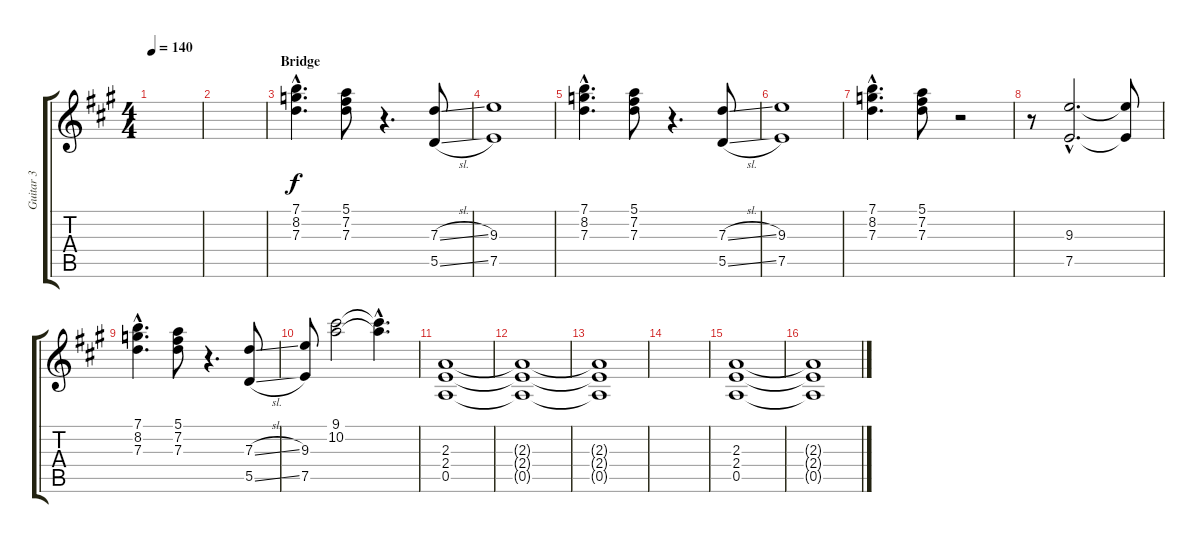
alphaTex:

\track ("Guitar 3" "Guitar 3") {instrument acousticguitarsteel}
\staff {score tabs}
\tuning (E4 B3 G3 D3 A2 E2) {hide}
\ts (4 4)
\tempo 140
\clef g2
\ks a
|
|
\section ("" "Bridge")
(7.1{hac} 8.2{hac} 7.3{hac}).4{d} (5.1 7.2 7.3).8 r.4{d} (7.3{sl} 5.5{sl}).8 |
(9.3 7.5).1 |
(7.1{hac} 8.2{hac} 7.3{hac}).4{d} (5.1 7.2 7.3).8 r.4{d} (7.3{sl} 5.5{sl}).8 |
(9.3 7.5).1 |
(7.1{hac} 8.2{hac} 7.3{hac}).4{d} (5.1 7.2 7.3).8 r.2 |
r.8 (9.3{hac} 7.5{hac}).2{d} (9.3{t} 7.5{t}).8 |
(7.1{hac} 8.2{hac} 7.3{hac}).4{d} (5.1 7.2 7.3).8 r.4{d} (7.3{sl} 5.5{sl}).8 |
(9.3 7.5).8 (9.1 10.2).2 (9.1{hac t} 10.2{hac t}).4{d} |
(2.3 2.4 0.5).1 |
(2.3{t} 2.4{t} 0.5{t}).1 |
(2.3{t} 2.4{t} 0.5{t}).1 |
|
(2.3 2.4 0.5).1 |
(2.3{t} 2.4{t} 0.5{t}).1
